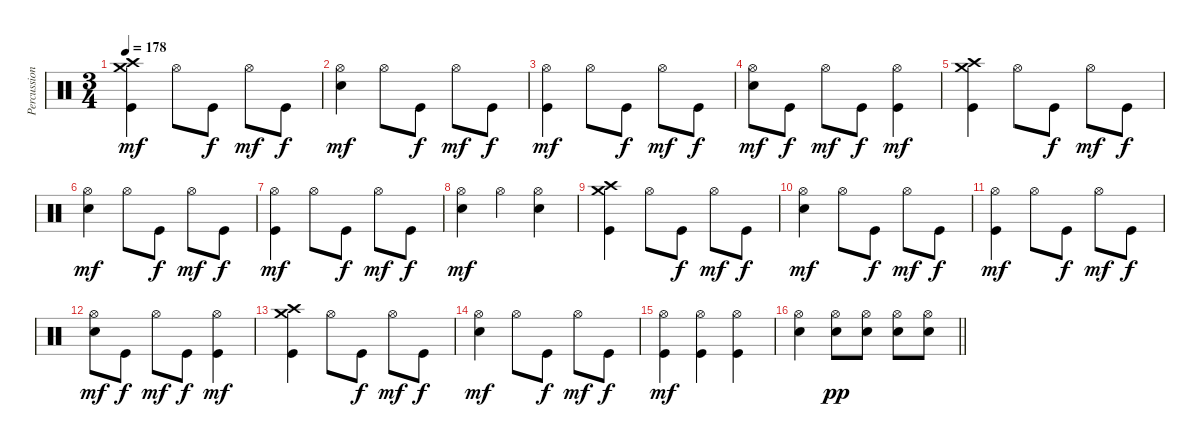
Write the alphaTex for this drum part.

\track ("Percussions" "Percussion") {instrument percussion}
\staff {score}
\articulation defaults
\ts (3 4)
\tempo 178
\clef neutral
\ks c
("Kick (hit)" "Crash high (hit)" "Crash medium (hit)").4{dy mf} "Hi-Hat (open)".8 "Kick (hit)".8{dy f} "Hi-Hat (open)".8{dy mf} "Kick (hit)".8{dy f} |
("Electric Snare (hit)" "Hi-Hat (open)").4{dy mf} "Hi-Hat (open)".8 "Kick (hit)".8{dy f} "Hi-Hat (open)".8{dy mf} "Kick (hit)".8{dy f} |
("Kick (hit)" "Hi-Hat (open)").4{dy mf} "Hi-Hat (open)".8 "Kick (hit)".8{dy f} "Hi-Hat (open)".8{dy mf} "Kick (hit)".8{dy f} |
("Electric Snare (hit)" "Hi-Hat (open)").8{dy mf} "Kick (hit)".8{dy f} "Hi-Hat (open)".8{dy mf} "Kick (hit)".8{dy f} ("Kick (hit)" "Hi-Hat (open)").4{dy mf} |
("Kick (hit)" "Crash high (hit)" "Crash medium (hit)").4 "Hi-Hat (open)".8 "Kick (hit)".8{dy f} "Hi-Hat (open)".8{dy mf} "Kick (hit)".8{dy f} |
("Electric Snare (hit)" "Hi-Hat (open)").4{dy mf} "Hi-Hat (open)".8 "Kick (hit)".8{dy f} "Hi-Hat (open)".8{dy mf} "Kick (hit)".8{dy f} |
("Kick (hit)" "Hi-Hat (open)").4{dy mf} "Hi-Hat (open)".8 "Kick (hit)".8{dy f} "Hi-Hat (open)".8{dy mf} "Kick (hit)".8{dy f} |
("Electric Snare (hit)" "Hi-Hat (open)").4{dy mf} "Hi-Hat (open)".4 ("Electric Snare (hit)" "Hi-Hat (open)").4 |
("Kick (hit)" "Crash high (hit)" "Crash medium (hit)").4 "Hi-Hat (open)".8 "Kick (hit)".8{dy f} "Hi-Hat (open)".8{dy mf} "Kick (hit)".8{dy f} |
("Electric Snare (hit)" "Hi-Hat (open)").4{dy mf} "Hi-Hat (open)".8 "Kick (hit)".8{dy f} "Hi-Hat (open)".8{dy mf} "Kick (hit)".8{dy f} |
("Kick (hit)" "Hi-Hat (open)").4{dy mf} "Hi-Hat (open)".8 "Kick (hit)".8{dy f} "Hi-Hat (open)".8{dy mf} "Kick (hit)".8{dy f} |
("Electric Snare (hit)" "Hi-Hat (open)").8{dy mf} "Kick (hit)".8{dy f} "Hi-Hat (open)".8{dy mf} "Kick (hit)".8{dy f} ("Kick (hit)" "Hi-Hat (open)").4{dy mf} |
("Kick (hit)" "Crash high (hit)" "Crash medium (hit)").4 "Hi-Hat (open)".8 "Kick (hit)".8{dy f} "Hi-Hat (open)".8{dy mf} "Kick (hit)".8{dy f} |
("Electric Snare (hit)" "Hi-Hat (open)").4{dy mf} "Hi-Hat (open)".8 "Kick (hit)".8{dy f} "Hi-Hat (open)".8{dy mf} "Kick (hit)".8{dy f} |
("Kick (hit)" "Hi-Hat (open)").4{dy mf} ("Kick (hit)" "Hi-Hat (open)").4 ("Kick (hit)" "Hi-Hat (open)").4 |
\barLineRight lightlight
("Electric Snare (hit)" "Hi-Hat (open)").4 ("Electric Snare (hit)" "Hi-Hat (open)").8{dy pp} ("Electric Snare (hit)" "Hi-Hat (open)").8 ("Electric Snare (hit)" "Hi-Hat (open)").8 ("Electric Snare (hit)" "Hi-Hat (open)").8
